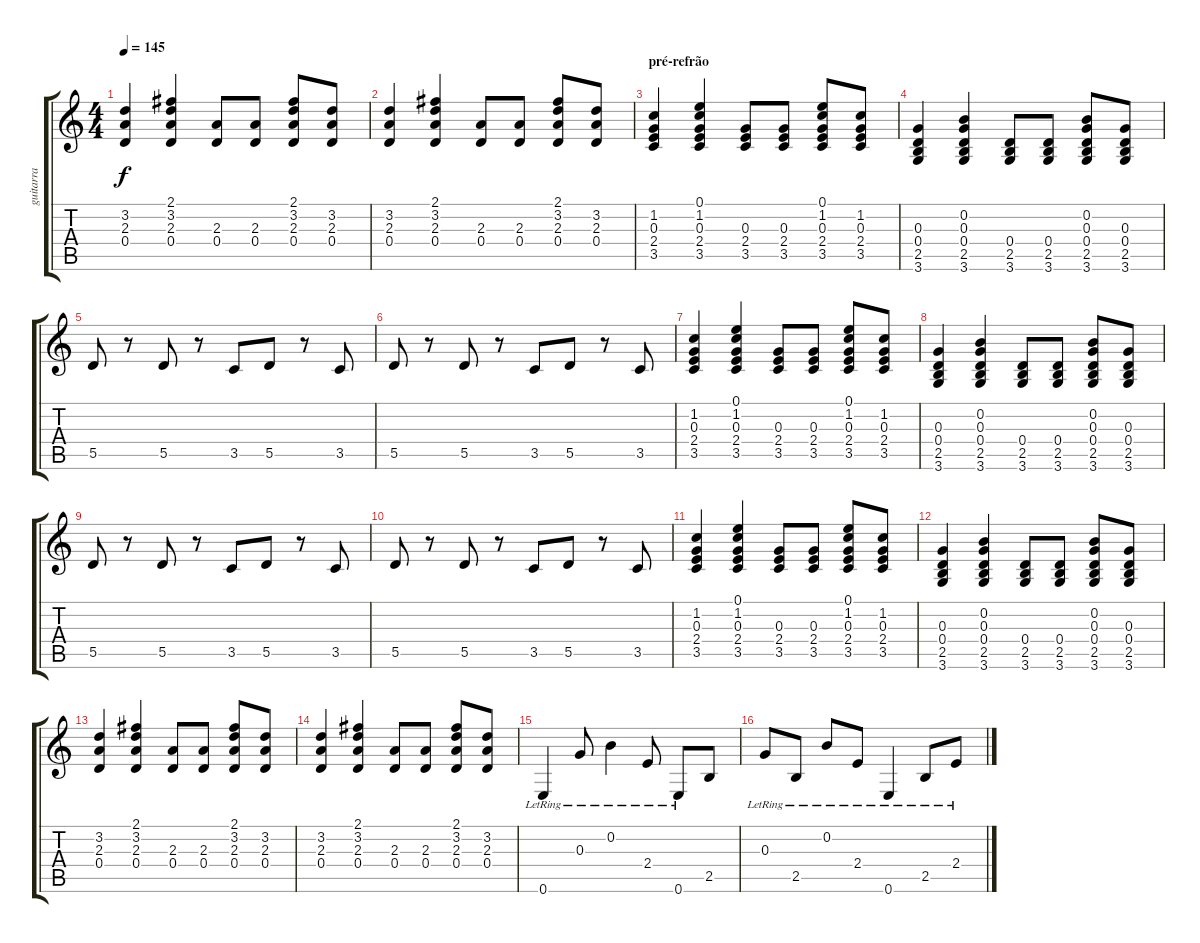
\track ("guitarra" "guitarra") {instrument electricguitarjazz}
\staff {score tabs}
\tuning (E4 B3 G3 D3 A2 E2) {hide}
\ts (4 4)
\tempo 145
\clef g2
\ks c
(3.2 2.3 0.4).4{dy f} (2.1 3.2 2.3 0.4).4 (2.3 0.4).8 (2.3 0.4).8 (2.1 3.2 2.3 0.4).8 (3.2 2.3 0.4).8 |
(3.2 2.3 0.4).4 (2.1 3.2 2.3 0.4).4 (2.3 0.4).8 (2.3 0.4).8 (2.1 3.2 2.3 0.4).8 (3.2 2.3 0.4).8 |
\section ("" "pré-refrão")
(1.2 0.3 2.4 3.5).4 (0.1 1.2 0.3 2.4 3.5).4 (0.3 2.4 3.5).8 (0.3 2.4 3.5).8 (0.1 1.2 0.3 2.4 3.5).8 (1.2 0.3 2.4 3.5).8 |
(0.3 0.4 2.5 3.6).4 (0.2 0.3 0.4 2.5 3.6).4 (0.4 2.5 3.6).8 (0.4 2.5 3.6).8 (0.2 0.3 0.4 2.5 3.6).8 (0.3 0.4 2.5 3.6).8 |
5.5.8{volume 16 instrument distortionguitar} r.8 5.5.8{volume 16 instrument distortionguitar} r.8 3.5.8{volume 16 instrument distortionguitar} 5.5.8{volume 16 instrument distortionguitar} r.8 3.5.8{volume 16 instrument distortionguitar} |
5.5.8{volume 16 instrument distortionguitar} r.8 5.5.8{volume 16 instrument distortionguitar} r.8 3.5.8{volume 16 instrument distortionguitar} 5.5.8{volume 16 instrument distortionguitar} r.8 3.5.8{volume 16 instrument distortionguitar} |
(1.2 0.3 2.4 3.5).4{volume 10 instrument electricguitarjazz} (0.1 1.2 0.3 2.4 3.5).4 (0.3 2.4 3.5).8 (0.3 2.4 3.5).8 (0.1 1.2 0.3 2.4 3.5).8 (1.2 0.3 2.4 3.5).8 |
(0.3 0.4 2.5 3.6).4 (0.2 0.3 0.4 2.5 3.6).4 (0.4 2.5 3.6).8 (0.4 2.5 3.6).8 (0.2 0.3 0.4 2.5 3.6).8 (0.3 0.4 2.5 3.6).8 |
5.5.8{volume 16 instrument distortionguitar} r.8 5.5.8{volume 16 instrument distortionguitar} r.8 3.5.8{volume 16 instrument distortionguitar} 5.5.8{volume 16 instrument distortionguitar} r.8 3.5.8{volume 16 instrument distortionguitar} |
5.5.8{volume 16 instrument distortionguitar} r.8 5.5.8{volume 16 instrument distortionguitar} r.8 3.5.8{volume 16 instrument distortionguitar} 5.5.8{volume 16 instrument distortionguitar} r.8 3.5.8{volume 16 instrument distortionguitar} |
(1.2 0.3 2.4 3.5).4{volume 10 instrument electricguitarjazz} (0.1 1.2 0.3 2.4 3.5).4 (0.3 2.4 3.5).8 (0.3 2.4 3.5).8 (0.1 1.2 0.3 2.4 3.5).8 (1.2 0.3 2.4 3.5).8 |
(0.3 0.4 2.5 3.6).4 (0.2 0.3 0.4 2.5 3.6).4 (0.4 2.5 3.6).8 (0.4 2.5 3.6).8 (0.2 0.3 0.4 2.5 3.6).8 (0.3 0.4 2.5 3.6).8 |
(3.2 2.3 0.4).4 (2.1 3.2 2.3 0.4).4 (2.3 0.4).8 (2.3 0.4).8 (2.1 3.2 2.3 0.4).8 (3.2 2.3 0.4).8 |
(3.2 2.3 0.4).4 (2.1 3.2 2.3 0.4).4 (2.3 0.4).8 (2.3 0.4).8 (2.1 3.2 2.3 0.4).8 (3.2 2.3 0.4).8 |
0.6{lr}.4 0.3{lr}.8 0.2{lr}.4 2.4{lr}.8 0.6{lr}.8 2.5.8 |
0.3{lr}.8 2.5{lr}.8 0.2{lr}.8 2.4{lr}.8 0.6{lr}.4 2.5{lr}.8 2.4{lr}.8
